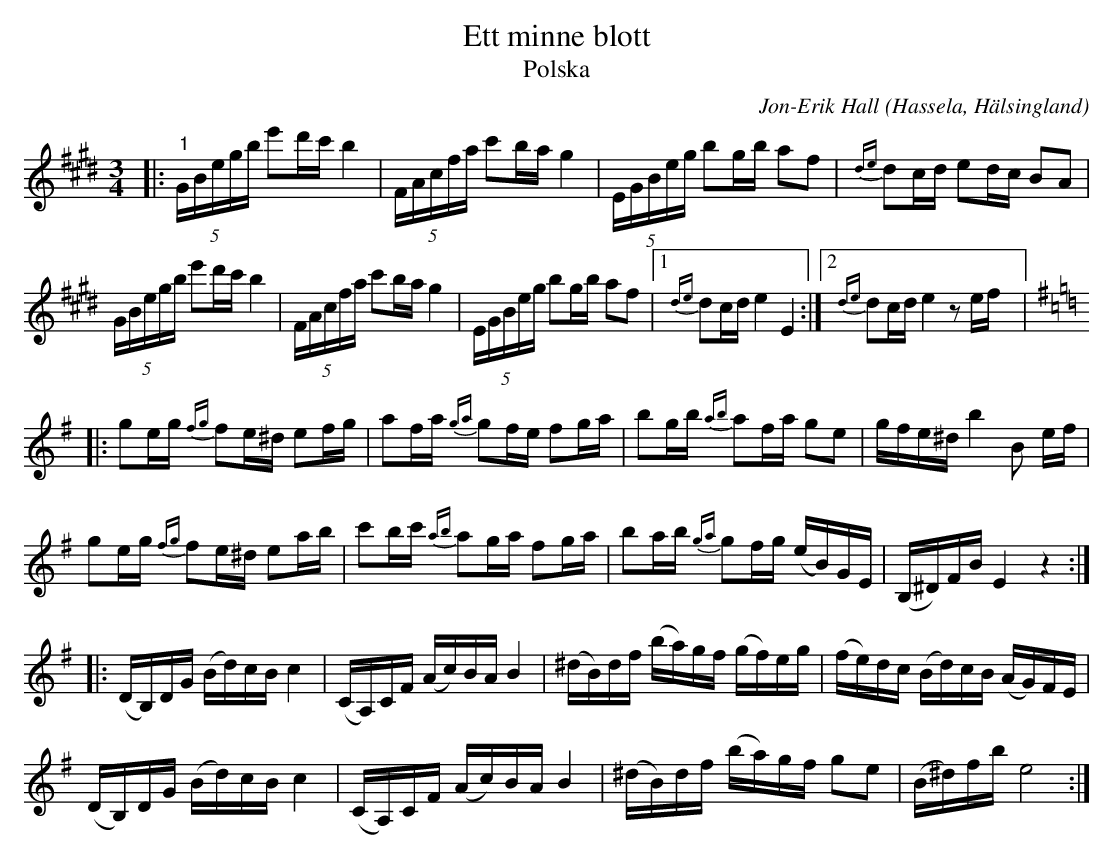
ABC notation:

X:1
T:Ett minne blott
T:Polska
C:Jon-Erik Hall
O:Hassela, Hälsingland
L:1/16
M:3/4
K:E
V:1
|:"^1" (5:4 GBegb e'2d'c'  b4 | (5:4 FAcfa c'2ba g4 | (5:4 EGBeg b2gb a2f2 |{de} d2cd e2dc B2A2 |
 (5:4 GBegb e'2d'c' b4 | (5:4 FAcfa c'2ba g4 | (5:4 EGBeg b2gb a2f2 |1{de} d2cd e4 E4 :|2{de} d2cd e4 z2 ef |:
[K:G] g2eg{fg} f2e^d e2fg | a2fa{ga} g2fe f2ga | b2gb{ab} a2fa g2e2 | gfe^d b4 B2 ef |
g2eg{fg} f2e^d e2ab | c'2bc'{ab} a2ga f2ga |b2ab{ga} g2fg (eB)GE | (B,^D)FB E4 z4 ::
(DB,)DG (Bd)cB c4 | (CA,)CF (Ac)BA B4 | (^dB)df (ba)gf (gf)eg | (fe)dc (Bd)cB (AG)FE |
(DB,)DG (Bd)cBc4 | (CA,)CF (Ac)BA B4 | (^dB)df (ba)gf g2e2 | (B^d)fb e8 :|
